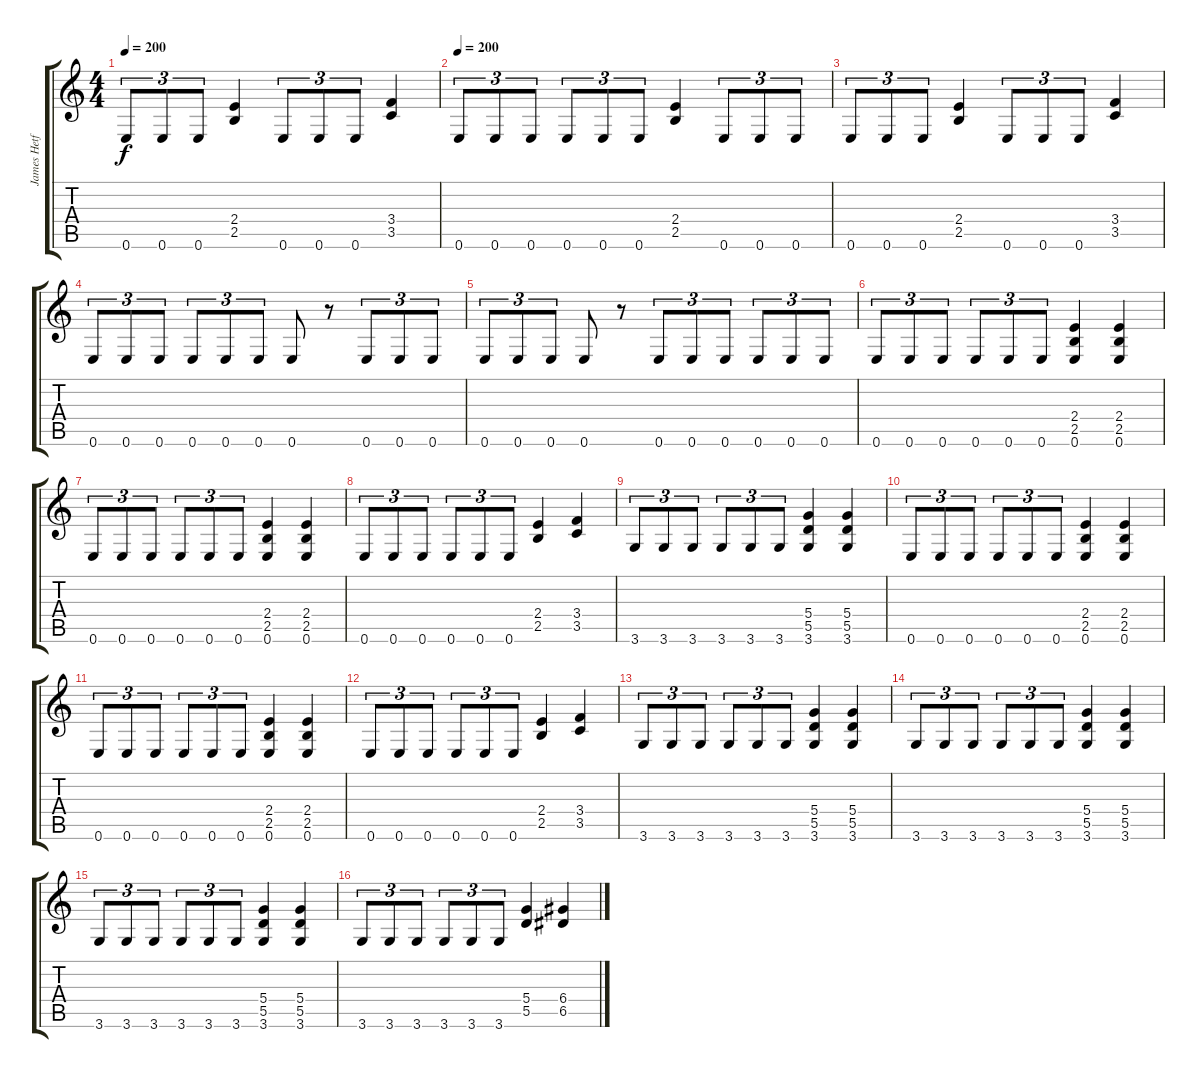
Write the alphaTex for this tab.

\track ("James Hetfield" "James Hetf") {instrument electricguitarclean}
\staff {score tabs}
\tuning (E4 B3 G3 D3 A2 E2) {hide}
\ts (4 4)
\tempo 200
\clef g2
\ks c
0.6.8{tu (3 2) dy f} 0.6.8{tu (3 2)} 0.6.8{tu (3 2)} (2.4 2.5).4 0.6.8{tu (3 2)} 0.6.8{tu (3 2)} 0.6.8{tu (3 2)} (3.4 3.5).4 |
\tempo 200
0.6.8{tu (3 2) instrument distortionguitar} 0.6.8{tu (3 2)} 0.6.8{tu (3 2)} 0.6.8{tu (3 2)} 0.6.8{tu (3 2)} 0.6.8{tu (3 2)} (2.4 2.5).4 0.6.8{tu (3 2)} 0.6.8{tu (3 2)} 0.6.8{tu (3 2)} |
0.6.8{tu (3 2)} 0.6.8{tu (3 2)} 0.6.8{tu (3 2)} (2.4 2.5).4 0.6.8{tu (3 2)} 0.6.8{tu (3 2)} 0.6.8{tu (3 2)} (3.4 3.5).4 |
0.6.8{tu (3 2)} 0.6.8{tu (3 2)} 0.6.8{tu (3 2)} 0.6.8{tu (3 2)} 0.6.8{tu (3 2)} 0.6.8{tu (3 2)} 0.6.8 r.8 0.6.8{tu (3 2)} 0.6.8{tu (3 2)} 0.6.8{tu (3 2)} |
0.6.8{tu (3 2)} 0.6.8{tu (3 2)} 0.6.8{tu (3 2)} 0.6.8 r.8 0.6.8{tu (3 2)} 0.6.8{tu (3 2)} 0.6.8{tu (3 2)} 0.6.8{tu (3 2)} 0.6.8{tu (3 2)} 0.6.8{tu (3 2)} |
0.6.8{tu (3 2)} 0.6.8{tu (3 2)} 0.6.8{tu (3 2)} 0.6.8{tu (3 2)} 0.6.8{tu (3 2)} 0.6.8{tu (3 2)} (2.4 2.5 0.6).4 (2.4 2.5 0.6).4 |
0.6.8{tu (3 2)} 0.6.8{tu (3 2)} 0.6.8{tu (3 2)} 0.6.8{tu (3 2)} 0.6.8{tu (3 2)} 0.6.8{tu (3 2)} (2.4 2.5 0.6).4 (2.4 2.5 0.6).4 |
0.6.8{tu (3 2)} 0.6.8{tu (3 2)} 0.6.8{tu (3 2)} 0.6.8{tu (3 2)} 0.6.8{tu (3 2)} 0.6.8{tu (3 2)} (2.4 2.5).4 (3.4 3.5).4 |
3.6.8{tu (3 2)} 3.6.8{tu (3 2)} 3.6.8{tu (3 2)} 3.6.8{tu (3 2)} 3.6.8{tu (3 2)} 3.6.8{tu (3 2)} (5.4 5.5 3.6).4 (5.4 5.5 3.6).4 |
0.6.8{tu (3 2)} 0.6.8{tu (3 2)} 0.6.8{tu (3 2)} 0.6.8{tu (3 2)} 0.6.8{tu (3 2)} 0.6.8{tu (3 2)} (2.4 2.5 0.6).4 (2.4 2.5 0.6).4 |
0.6.8{tu (3 2)} 0.6.8{tu (3 2)} 0.6.8{tu (3 2)} 0.6.8{tu (3 2)} 0.6.8{tu (3 2)} 0.6.8{tu (3 2)} (2.4 2.5 0.6).4 (2.4 2.5 0.6).4 |
0.6.8{tu (3 2)} 0.6.8{tu (3 2)} 0.6.8{tu (3 2)} 0.6.8{tu (3 2)} 0.6.8{tu (3 2)} 0.6.8{tu (3 2)} (2.4 2.5).4 (3.4 3.5).4 |
3.6.8{tu (3 2)} 3.6.8{tu (3 2)} 3.6.8{tu (3 2)} 3.6.8{tu (3 2)} 3.6.8{tu (3 2)} 3.6.8{tu (3 2)} (5.4 5.5 3.6).4 (5.4 5.5 3.6).4 |
3.6.8{tu (3 2)} 3.6.8{tu (3 2)} 3.6.8{tu (3 2)} 3.6.8{tu (3 2)} 3.6.8{tu (3 2)} 3.6.8{tu (3 2)} (5.4 5.5 3.6).4 (5.4 5.5 3.6).4 |
3.6.8{tu (3 2)} 3.6.8{tu (3 2)} 3.6.8{tu (3 2)} 3.6.8{tu (3 2)} 3.6.8{tu (3 2)} 3.6.8{tu (3 2)} (5.4 5.5 3.6).4 (5.4 5.5 3.6).4 |
3.6.8{tu (3 2)} 3.6.8{tu (3 2)} 3.6.8{tu (3 2)} 3.6.8{tu (3 2)} 3.6.8{tu (3 2)} 3.6.8{tu (3 2)} (5.4 5.5).4 (6.4 6.5).4
